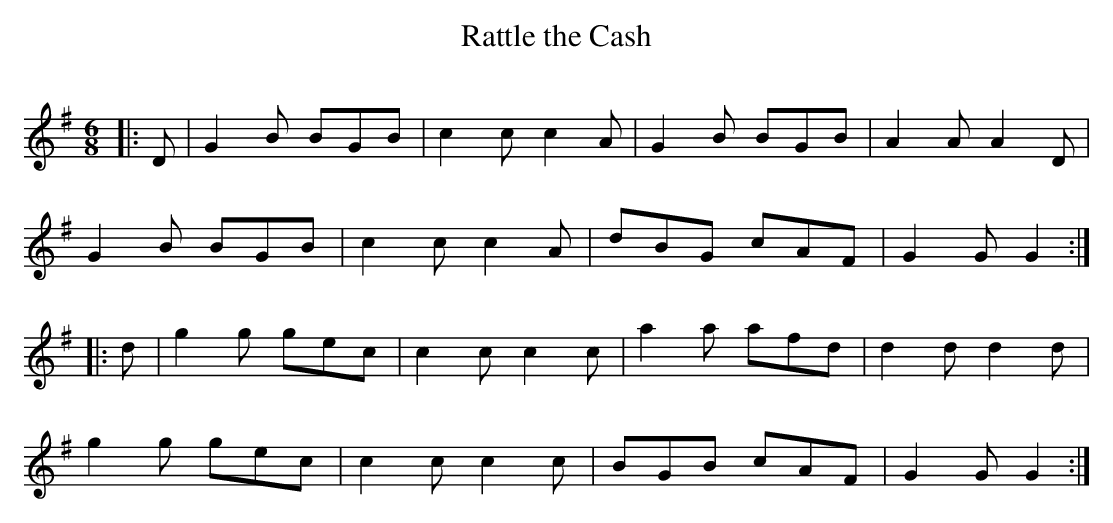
X:1
T: Rattle the Cash
Q:140
M:6/8
L:1/16
K:G
|:D2|G4B2 B2G2B2|c4c2 c4A2|G4B2 B2G2B2|A4A2 A4D2|
G4B2 B2G2B2|c4c2 c4A2|d2B2G2 c2A2F2|G4G2 G4:|
|:d2|g4g2 g2e2c2|c4c2 c4c2|a4a2 a2f2d2|d4d2 d4d2|
g4g2 g2e2c2|c4c2 c4c2|B2G2B2 c2A2F2|G4G2 G4:|
